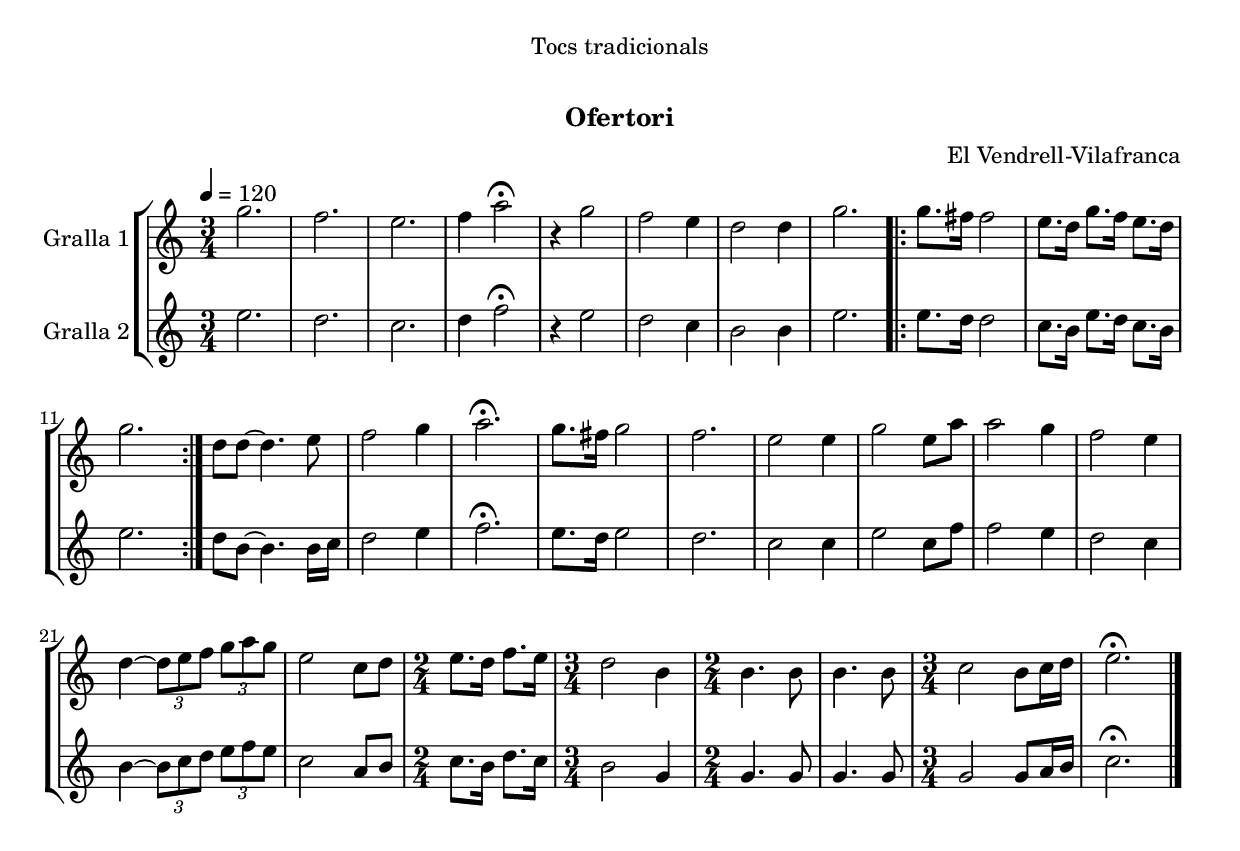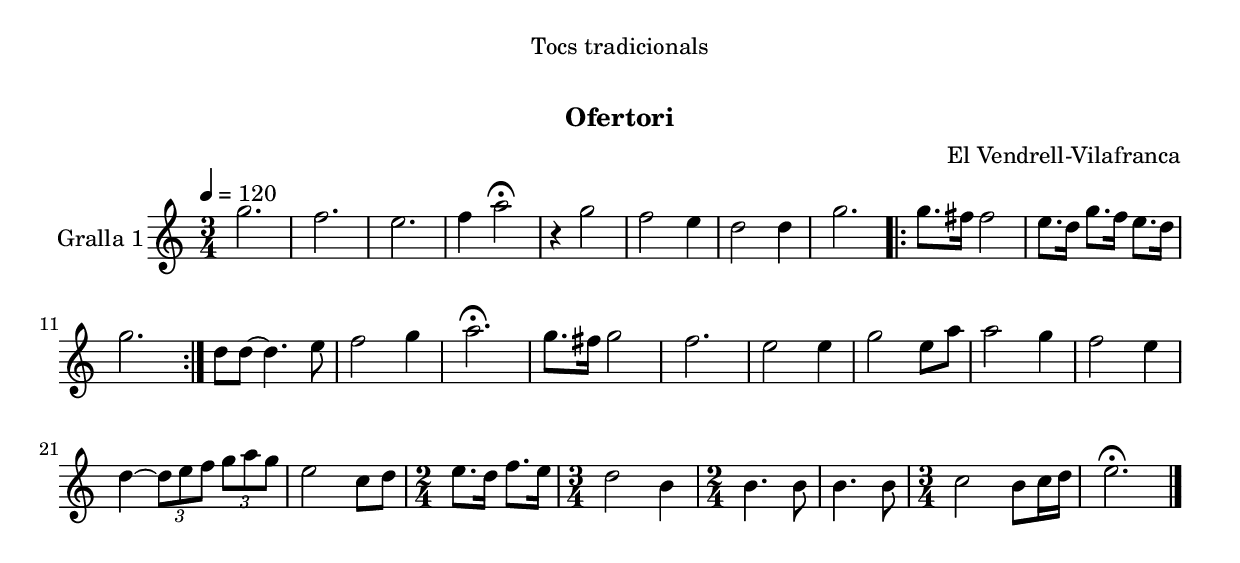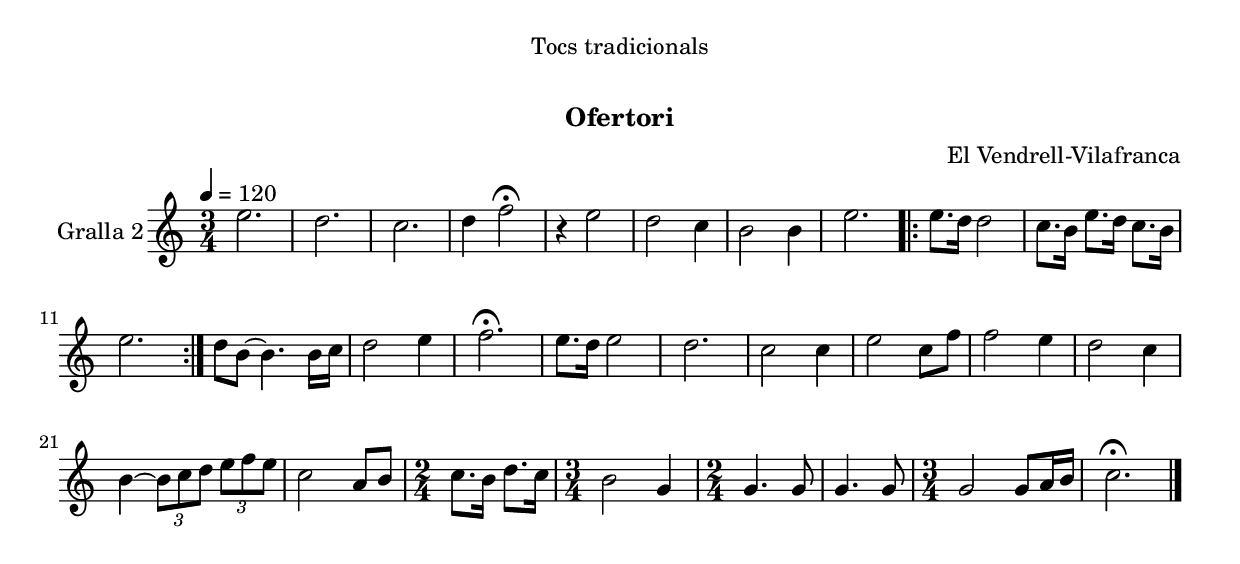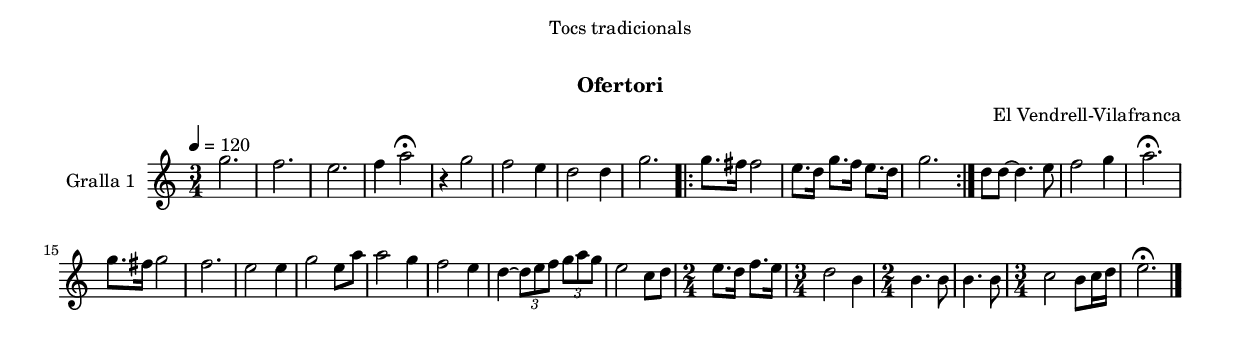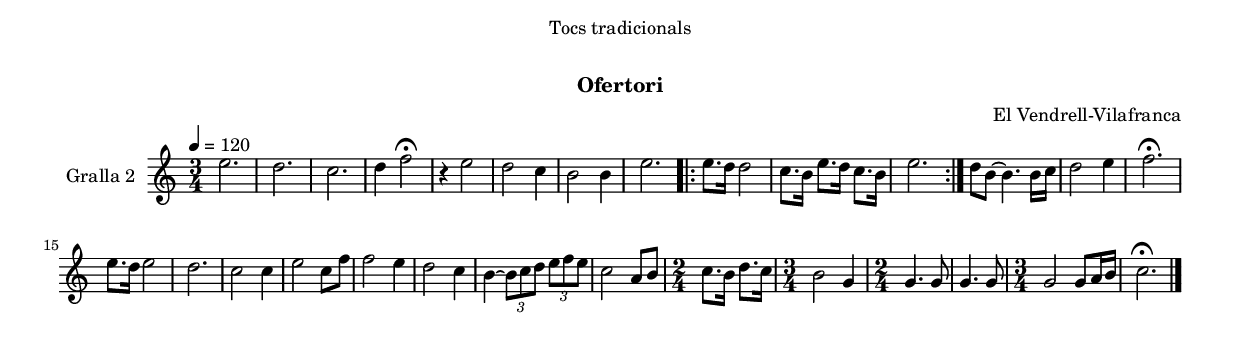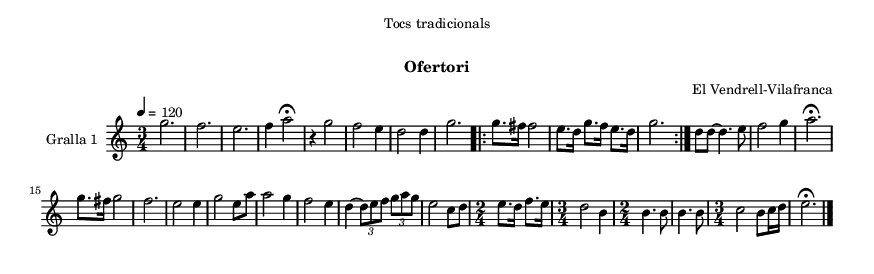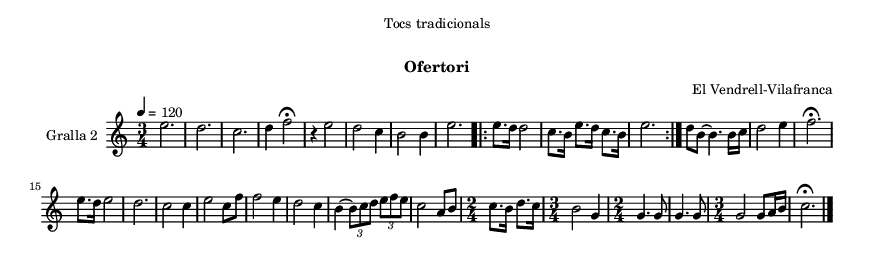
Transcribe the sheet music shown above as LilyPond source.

\version "2.16.0"

\header {
  dedication="Tocs tradicionals"
  title="   "
  subtitle="Ofertori"
  subsubtitle=""
  poet=""
  meter=""
  piece=""
  composer="El Vendrell-Vilafranca"
  arranger=""
  opus=""
  instrument=""
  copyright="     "
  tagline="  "
}

liniaroAa =
\relative g''
{
  \tempo 4=120
  \clef treble
  \key c \major
  \time 3/4
  g2.  |
  f2.  |
  e2.  |
  f4 a2\fermata  |
  %05
  r4 g2  |
  f2 e4  |
  d2 d4  |
  g2.  |
  \repeat volta 2 { g8. fis16 fis2  |
  %10
  e8. d16 g8. f16 e8. d16  |
  g2.  | }
  d8 d ~ d4. e8  |
  f2 g4  |
  a2.\fermata  |
  %15
  g8. fis16 g2  |
  f2.  |
  e2 e4  |
  g2 e8 a  |
  a2 g4  |
  %20
  f2 e4  |
  d4 ~ \times 2/3 { d8 e f } \times 2/3 { g a g }  |
  e2 c8 d  |
  \time 2/4   e8. d16 f8. e16  |
  \time 3/4   d2 b4  |
  %25
  \time 2/4   b4. b8  |
  b4. b8  |
  \time 3/4   c2 b8 c16 d  |
  e2.\fermata  \bar "|."
}

liniaroAb =
\relative e''
{
  \tempo 4=120
  \clef treble
  \key c \major
  \time 3/4
  e2.  |
  d2.  |
  c2.  |
  d4 f2\fermata  |
  %05
  r4 e2  |
  d2 c4  |
  b2 b4  |
  e2.  |
  \repeat volta 2 { e8. d16 d2  |
  %10
  c8. b16 e8. d16 c8. b16  |
  e2.  | }
  d8 b ~ b4. b16 c  |
  d2 e4  |
  f2.\fermata  |
  %15
  e8. d16 e2  |
  d2.  |
  c2 c4  |
  e2 c8 f  |
  f2 e4  |
  %20
  d2 c4  |
  b4 ~ \times 2/3 { b8 c d } \times 2/3 { e f e }  |
  c2 a8 b  |
  \time 2/4   c8. b16 d8. c16  |
  \time 3/4   b2 g4  |
  %25
  \time 2/4   g4. g8  |
  g4. g8  |
  \time 3/4   g2 g8 a16 b  |
  c2.\fermata  \bar "|."
}

\book {

\paper {
  print-page-number = false
  #(set-paper-size "a4")
  #(layout-set-staff-size 20)
}

\bookpart {
  \score {
    \new StaffGroup {
      \override Score.RehearsalMark #'self-alignment-X = #LEFT
      <<
        \new Staff \with {instrumentName = #"Gralla 1" } \liniaroAa
        \new Staff \with {instrumentName = #"Gralla 2" } \liniaroAb
      >>
    }
    \layout {}
  }\score { \unfoldRepeats
    \new StaffGroup {
      \override Score.RehearsalMark #'self-alignment-X = #LEFT
      <<
        \new Staff \with {instrumentName = #"Gralla 1" } \liniaroAa
        \new Staff \with {instrumentName = #"Gralla 2" } \liniaroAb
      >>
    }
    \midi {}
  }
}

\bookpart {
  \header {}
  \score {
    \new StaffGroup {
      \override Score.RehearsalMark #'self-alignment-X = #LEFT
      <<
        \new Staff \with {instrumentName = #"Gralla 1" } \liniaroAa
      >>
    }
    \layout {}
  }\score { \unfoldRepeats
    \new StaffGroup {
      \override Score.RehearsalMark #'self-alignment-X = #LEFT
      <<
        \new Staff \with {instrumentName = #"Gralla 1" } \liniaroAa
      >>
    }
    \midi {}
  }
}

\bookpart {
  \header {}
  \score {
    \new StaffGroup {
      \override Score.RehearsalMark #'self-alignment-X = #LEFT
      <<
        \new Staff \with {instrumentName = #"Gralla 2" } \liniaroAb
      >>
    }
    \layout {}
  }\score { \unfoldRepeats
    \new StaffGroup {
      \override Score.RehearsalMark #'self-alignment-X = #LEFT
      <<
        \new Staff \with {instrumentName = #"Gralla 2" } \liniaroAb
      >>
    }
    \midi {}
  }
}

}

\book {

\paper {
  print-page-number = false
  #(set-paper-size "a5landscape")
  #(layout-set-staff-size 16)
}

\bookpart {
  \header {}
  \score {
    \new StaffGroup {
      \override Score.RehearsalMark #'self-alignment-X = #LEFT
      <<
        \new Staff \with {instrumentName = #"Gralla 1" } \liniaroAa
      >>
    }
    \layout {}
  }
}

\bookpart {
  \header {}
  \score {
    \new StaffGroup {
      \override Score.RehearsalMark #'self-alignment-X = #LEFT
      <<
        \new Staff \with {instrumentName = #"Gralla 2" } \liniaroAb
      >>
    }
    \layout {}
  }
}

}

\book {

\paper {
  print-page-number = false
  #(set-paper-size "a6landscape")
  #(layout-set-staff-size 12)
}

\bookpart {
  \header {}
  \score {
    \new StaffGroup {
      \override Score.RehearsalMark #'self-alignment-X = #LEFT
      <<
        \new Staff \with {instrumentName = #"Gralla 1" } \liniaroAa
      >>
    }
    \layout {}
  }
}

\bookpart {
  \header {}
  \score {
    \new StaffGroup {
      \override Score.RehearsalMark #'self-alignment-X = #LEFT
      <<
        \new Staff \with {instrumentName = #"Gralla 2" } \liniaroAb
      >>
    }
    \layout {}
  }
}

}

